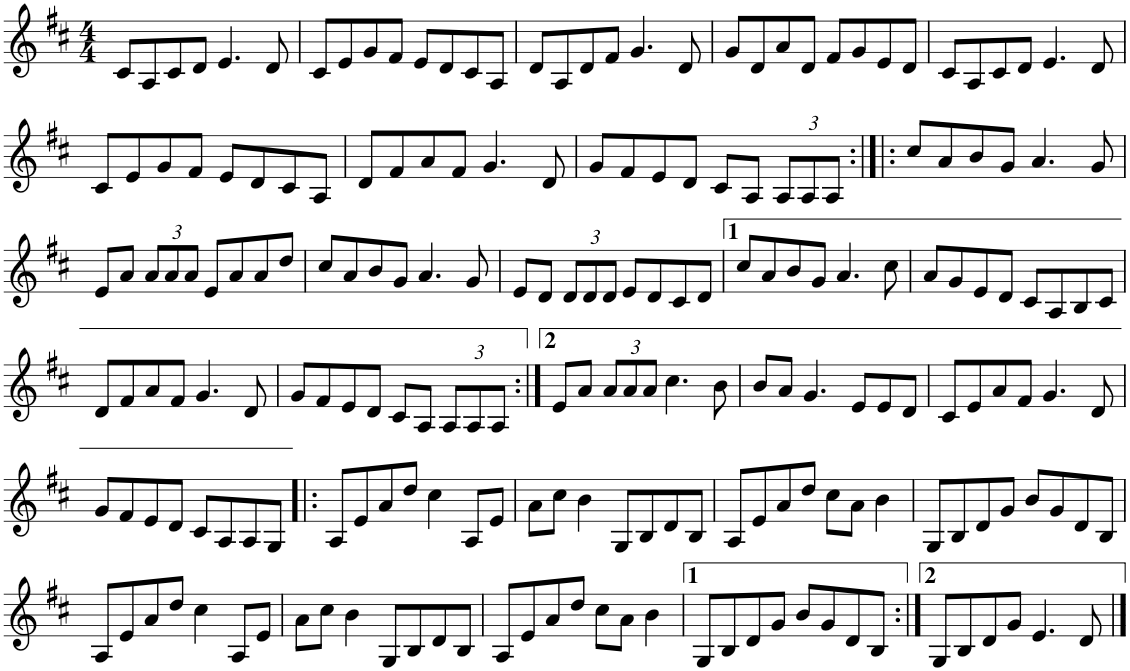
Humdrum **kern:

**kern
*part1
*staff1
*I"Piano
*I'Pno
*clefG2
*k[f#c#]
*A:mix
*M4/4
=1
8c#/L
8A/
8c#/
8d/J
4.e/
8d/
=2
8c#/L
8e/
8g/
8f#/J
8e/L
8d/
8c#/
8A/J
=3
8d/L
8A/
8d/
8f#/J
4.g/
8d/
=4
8g/L
8d/
8a/
8d/J
8f#/L
8g/
8e/
8d/J
=5
8c#/L
8A/
8c#/
8d/J
4.e/
8d/
!!LO:LB:g=z
=6
8c#/L
8e/
8g/
8f#/J
8e/L
8d/
8c#/
8A/J
=7
8d/L
8f#/
8a/
8f#/J
4.g/
8d/
=8
8g/L
8f#/
8e/
8d/J
8c#/L
8A/J
*Xbrackettup
12A/L
12A/
12A/J
=9:|!|:
8cc#/L
8a/
8b/
8g/J
4.a/
8g/
!!LO:LB:g=z
=10
8e/L
8a/J
12a/L
12a/
12a/J
8e/L
8a/
8a/
8dd/J
=11
8cc#/L
8a/
8b/
8g/J
4.a/
8g/
=12
8e/L
8d/J
12d/L
12d/
12d/J
8e/L
8d/
8c#/
8d/J
=13
8cc#/L
8a/
8b/
8g/J
4.a/
8cc#\
=14
8a/L
8g/
8e/
8d/J
8c#/L
8A/
8B/
8c#/J
!!LO:LB:g=z
=15
8d/L
8f#/
8a/
8f#/J
4.g/
8d/
=16
8g/L
8f#/
8e/
8d/J
8c#/L
8A/J
12A/L
12A/
12A/J
=17:|!
8e/L
8a/J
12a/L
12a/
12a/J
4.cc#\
8b\
=18
8b/L
8a/J
4.g/
8e/L
8e/
8d/J
=19
8c#/L
8e/
8a/
8f#/J
4.g/
8d/
!!LO:LB:g=z
=20
8g/L
8f#/
8e/
8d/J
8c#/L
8A/
8A/
8G/J
=21!|:
8A/L
8e/
8a/
8dd/J
4cc#\
8A/L
8e/J
=22
8a\L
8cc#\J
4b\
8G/L
8B/
8d/
8B/J
=23
8A/L
8e/
8a/
8dd/J
8cc#\L
8a\J
4b\
=24
8G/L
8B/
8d/
8g/J
8b/L
8g/
8d/
8B/J
!!LO:LB:g=z
=25
8A/L
8e/
8a/
8dd/J
4cc#\
8A/L
8e/J
=26
8a\L
8cc#\J
4b\
8G/L
8B/
8d/
8B/J
=27
8A/L
8e/
8a/
8dd/J
8cc#\L
8a\J
4b\
=28
8G/L
8B/
8d/
8g/J
8b/L
8g/
8d/
8B/J
=29:|!
8G/L
8B/
8d/
8g/J
4.e/
8d/
==
*-
